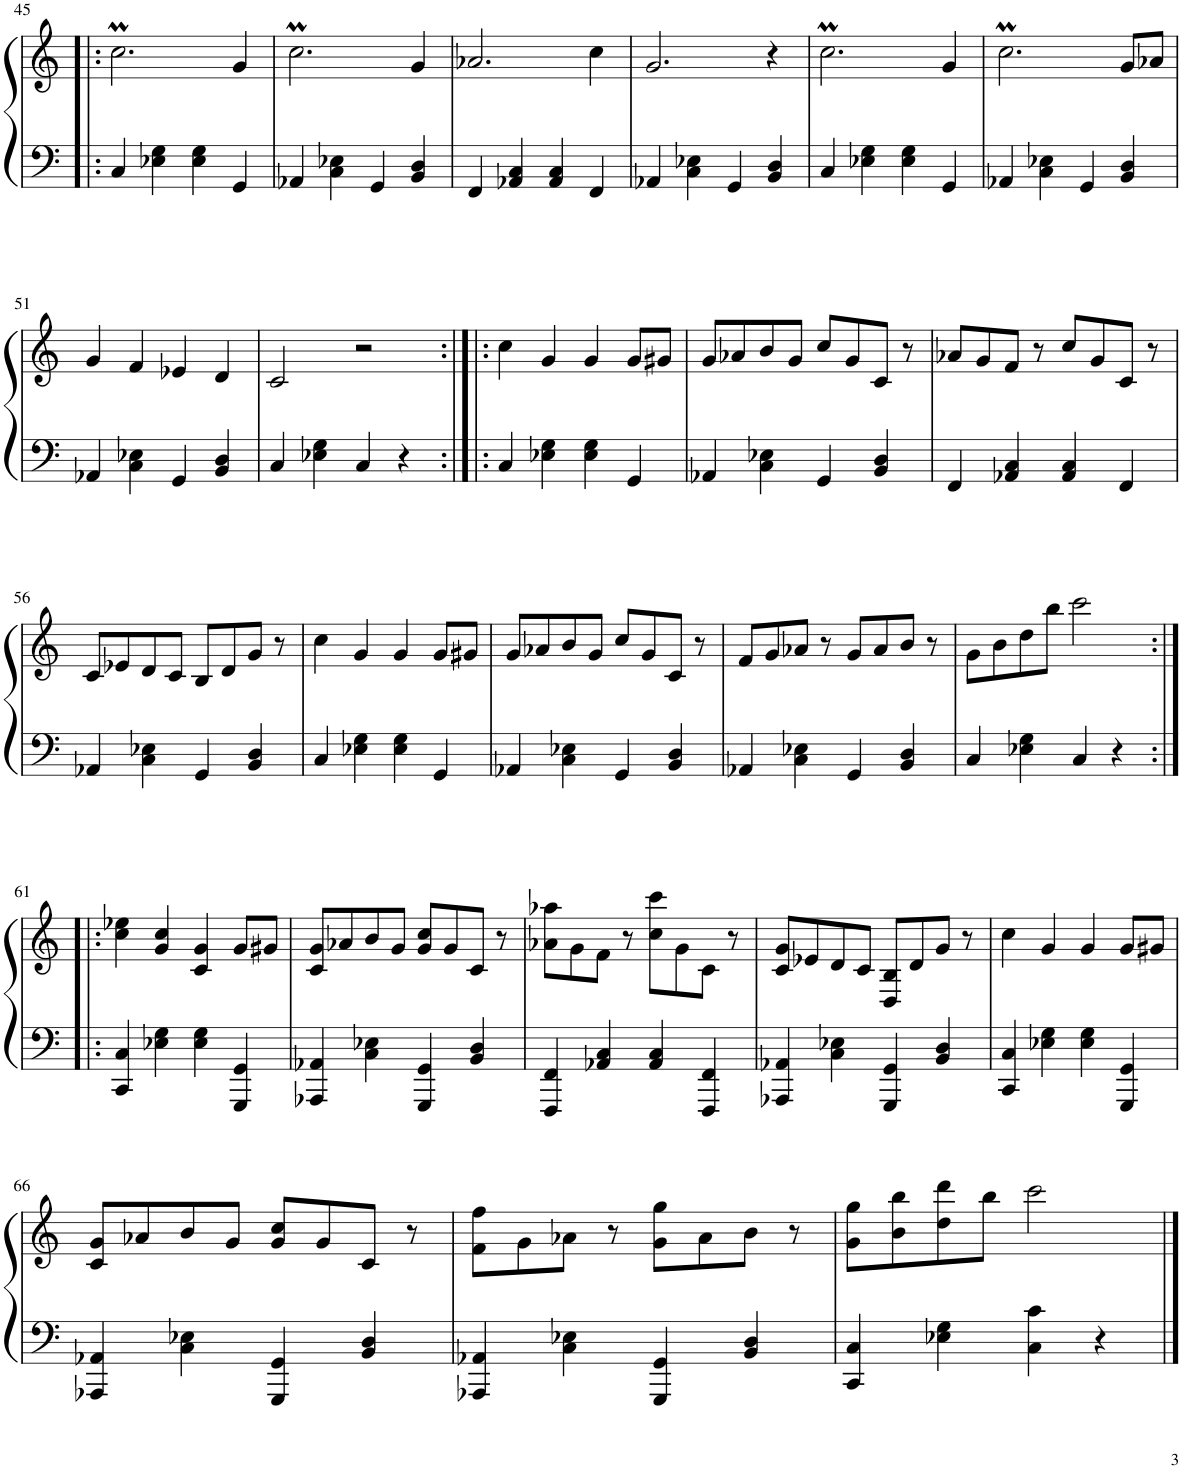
**kern	**kern
*part1	*part1
*staff2	*staff1
*I"Piano	*
*I'Pno.	*
!!LO:PB:g=z
*clefF4	*clefG2
*k[]	*k[]
*M4/4	*M4/4
=45!|:	=45!|:
4C/	2.ccM\
4E-X\ 4G\	.
4E-\ 4G\	.
4GG/	4g/
=46	=46
4AA-X/	2.ccM\
4C\ 4E-X\	.
4GG/	.
4BB/ 4D/	4g/
=47	=47
4FF/	2.a-X/
4AA-X/ 4C/	.
4AA-/ 4C/	.
4FF/	4cc\
=48	=48
4AA-X/	2.g/
4C\ 4E-X\	.
4GG/	.
4BB/ 4D/	4r
=49	=49
4C/	2.ccM\
4E-X\ 4G\	.
4E-\ 4G\	.
4GG/	4g/
=50	=50
4AA-X/	2.ccM\
4C\ 4E-X\	.
4GG/	.
4BB/ 4D/	8g/L
.	8a-X/J
!!LO:LB:g=z
=51	=51
4AA-X/	4g/
4C\ 4E-X\	4f/
4GG/	4e-X/
4BB/ 4D/	4d/
=52	=52
4C/	2c/
4E-X\ 4G\	.
4C/	2r
4r	.
=53:|!|:	=53:|!|:
4C/	4cc\
4E-X\ 4G\	4g/
4E-\ 4G\	4g/
4GG/	8g/L
.	8g#X/J
=54	=54
4AA-X/	8g/L
.	8a-X/
4C\ 4E-X\	8b/
.	8g/J
4GG/	8cc/L
.	8g/
4BB/ 4D/	8c/J
.	8r
=55	=55
4FF/	8a-X/L
.	8g/
4AA-X/ 4C/	8f/J
.	8r
4AA-/ 4C/	8cc/L
.	8g/
4FF/	8c/J
.	8r
!!LO:LB:g=z
=56	=56
4AA-X/	8c/L
.	8e-X/
4C\ 4E-X\	8d/
.	8c/J
4GG/	8B/L
.	8d/
4BB/ 4D/	8g/J
.	8r
=57	=57
4C/	4cc\
4E-X\ 4G\	4g/
4E-\ 4G\	4g/
4GG/	8g/L
.	8g#X/J
=58	=58
4AA-X/	8g/L
.	8a-X/
4C\ 4E-X\	8b/
.	8g/J
4GG/	8cc/L
.	8g/
4BB/ 4D/	8c/J
.	8r
=59	=59
4AA-X/	8f/L
.	8g/
4C\ 4E-X\	8a-X/J
.	8r
4GG/	8g/L
.	8a-/
4BB/ 4D/	8b/J
.	8r
=60	=60
4C/	8g\L
.	8b\
4E-X\ 4G\	8dd\
.	8bb\J
4C/	2ccc\
4r	.
!!LO:LB:g=z
=61:|!|:	=61:|!|:
4CC/ 4C/	4cc\ 4ee-X\
4E-X\ 4G\	4g/ 4cc/
4E-\ 4G\	4c/ 4g/
4GGG/ 4GG/	8g/L
.	8g#X/J
=62	=62
4AAA-X/ 4AA-X/	8c/ 8g/L
.	8a-X/
4C\ 4E-X\	8b/
.	8g/J
4GGG/ 4GG/	8g/ 8cc/L
.	8g/
4BB/ 4D/	8c/J
.	8r
=63	=63
4FFF/ 4FF/	8a-X\ 8aa-X\L
.	8g\
4AA-X/ 4C/	8f\J
.	8r
4AA-/ 4C/	8cc\ 8ccc\L
.	8g\
4FFF/ 4FF/	8c\J
.	8r
=64	=64
4AAA-X/ 4AA-X/	8c/ 8g/L
.	8e-X/
4C\ 4E-X\	8d/
.	8c/J
4GGG/ 4GG/	8D/ 8B/L
.	8d/
4BB/ 4D/	8g/J
.	8r
=65	=65
4CC/ 4C/	4cc\
4E-X\ 4G\	4g/
4E-\ 4G\	4g/
4GGG/ 4GG/	8g/L
.	8g#X/J
!!LO:LB:g=z
=66	=66
4AAA-X/ 4AA-X/	8c/ 8g/L
.	8a-X/
4C\ 4E-X\	8b/
.	8g/J
4GGG/ 4GG/	8g/ 8cc/L
.	8g/
4BB/ 4D/	8c/J
.	8r
=67	=67
4AAA-X/ 4AA-X/	8f\ 8ff\L
.	8g\
4C\ 4E-X\	8a-X\J
.	8r
4GGG/ 4GG/	8g\ 8gg\L
.	8a-\
4BB/ 4D/	8b\J
.	8r
=68	=68
4CC/ 4C/	8g\ 8gg\L
.	8b\ 8bb\
4E-X\ 4G\	8dd\ 8ddd\
.	8bb\J
4C\ 4c\	2ccc\
4r	.
==	==
*-	*-
